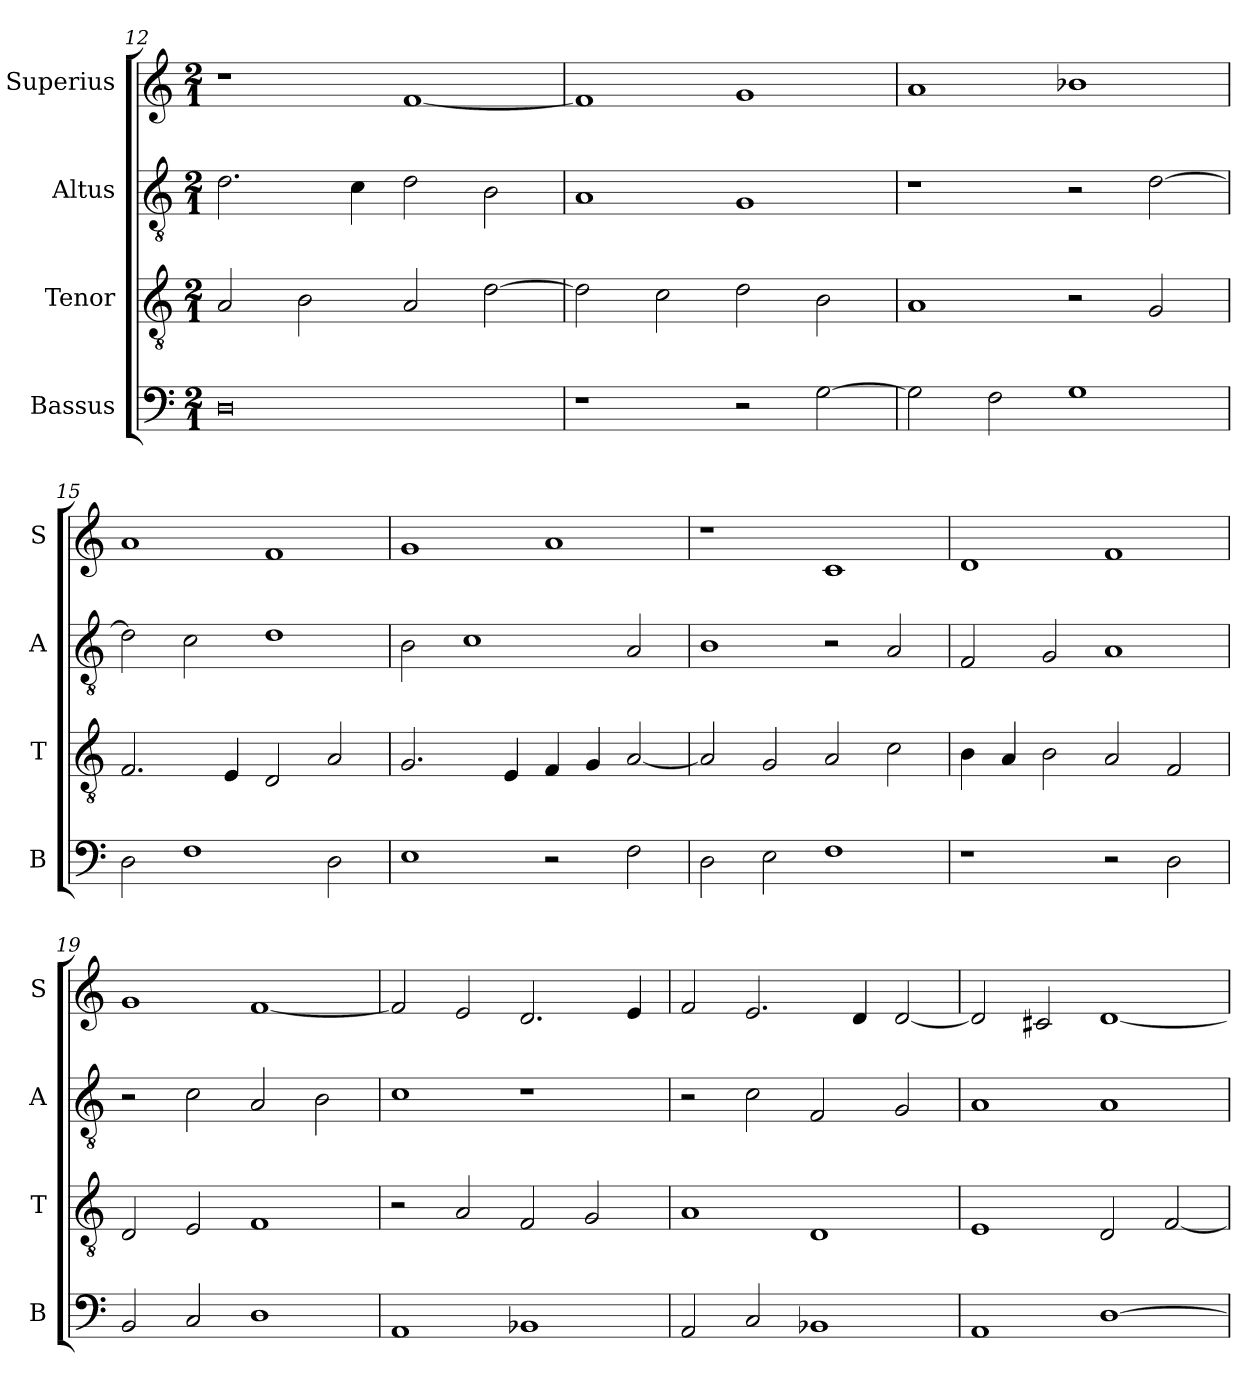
**kern	**kern	**kern	**kern
*part4	*part3	*part2	*part1
*staff4	*staff3	*staff2	*staff1
*I"Bassus	*I"Tenor	*I"Altus	*I"Superius
*I'B	*I'T	*I'A	*I'S
*clefF4	*clefGv2	*clefGv2	*clefG2
*k[]	*k[]	*k[]	*k[]
*C:	*C:	*C:	*C:
*M2/1	*M2/1	*M2/1	*M2/1
=12	=12	=12	=12
0D	2A	2.d	1r
.	2B	.	.
.	.	4c	.
.	2A	2d	[1f
.	[2d	2B	.
=13	=13	=13	=13
1r	2d]	1A	1f]
.	2c	.	.
2r	2d	1G	1g
[2G	2B	.	.
=14	=14	=14	=14
2G]	1A	1r	1a
2F	.	.	.
1G	2r	2r	1b-X
.	2G	[2d	.
=15	=15	=15	=15
2D	2.F	2d]	1a
1F	.	2c	.
.	4E	.	.
.	2D	1d	1f
2D	2A	.	.
=16	=16	=16	=16
1E	2.G	2B	1g
.	.	1c	.
.	4E	.	.
2r	4F	.	1a
.	4G	.	.
2F	[2A	2A	.
=17	=17	=17	=17
2D	2A]	1B	1r
2E	2G	.	.
1F	2A	2r	1c
.	2c	2A	.
=18	=18	=18	=18
1r	4B	2F	1d
.	4A	.	.
.	2B	2G	.
2r	2A	1A	1f
2D	2F	.	.
=19	=19	=19	=19
2BB	2D	2r	1g
2C	2E	2c	.
1D	1F	2A	[1f
.	.	2B	.
=20	=20	=20	=20
1AA	2r	1c	2f]
.	2A	.	2e
1BB-X	2F	1r	2.d
.	2G	.	.
.	.	.	4e
=21	=21	=21	=21
2AA	1A	2r	2f
2C	.	2c	2.e
1BB-X	1D	2F	.
.	.	.	4d
.	.	2G	[2d
=22	=22	=22	=22
1AA	1E	1A	2d]
.	.	.	2c#X
[1D	2D	1A	[1d
.	[2F	.	.
=	=	=	=
*-	*-	*-	*-
